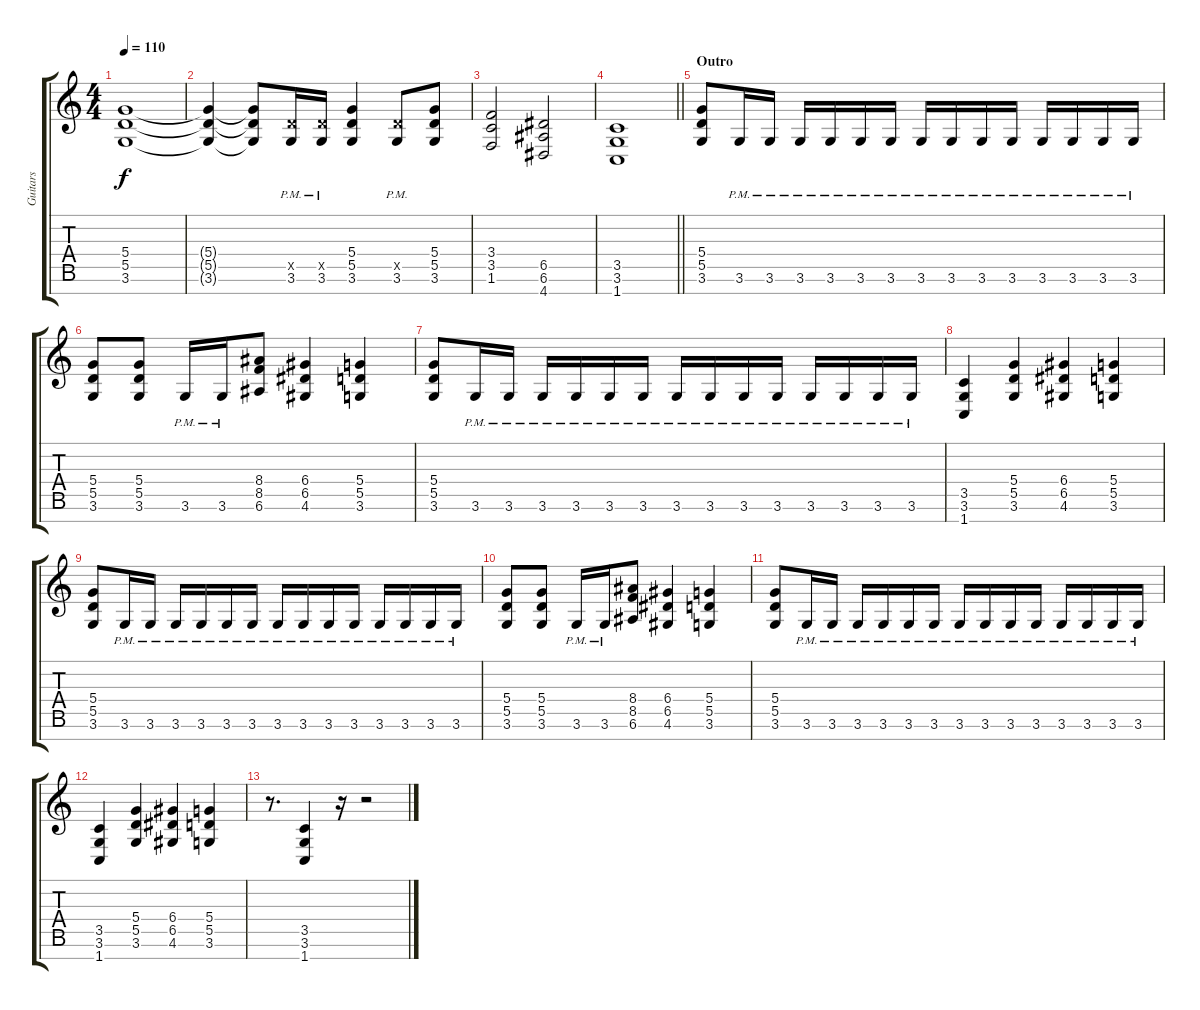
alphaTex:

\track ("Guitars" "Guitars") {instrument distortionguitar}
\staff {score tabs}
\tuning (E4 B3 G3 D3 A2 E2 B1) {hide}
\ts (4 4)
\tempo 110
\clef g2
\ks c
(5.4 5.5 3.6).1{dy f} |
(5.4{t} 5.5{t} 3.6{t}).4 (5.4{t} 5.5{t} 3.6{t}).8 (5.5{x} 3.6{pm}).16 (5.5{x} 3.6{pm}).16 (5.4 5.5 3.6).4 (5.5{x} 3.6{pm}).8 (5.4 5.5 3.6).8 |
(3.4 3.5 1.6).2 (6.5 6.6 4.7).2 |
\barLineRight lightlight
(3.5 3.6 1.7).1 |
\section ("" "Outro")
(5.4 5.5 3.6).8 3.6{pm}.16 3.6{pm}.16 3.6{pm}.16 3.6{pm}.16 3.6{pm}.16 3.6{pm}.16 3.6{pm}.16 3.6{pm}.16 3.6{pm}.16 3.6{pm}.16 3.6{pm}.16 3.6{pm}.16 3.6{pm}.16 3.6{pm}.16 |
(5.4 5.5 3.6).8 (5.4 5.5 3.6).8 3.6{pm}.16 3.6{pm}.16 (8.4 8.5 6.6).8 (6.4 6.5 4.6).4 (5.4 5.5 3.6).4 |
(5.4 5.5 3.6).8 3.6{pm}.16 3.6{pm}.16 3.6{pm}.16 3.6{pm}.16 3.6{pm}.16 3.6{pm}.16 3.6{pm}.16 3.6{pm}.16 3.6{pm}.16 3.6{pm}.16 3.6{pm}.16 3.6{pm}.16 3.6{pm}.16 3.6{pm}.16 |
(3.5 3.6 1.7).4 (5.4 5.5 3.6).4 (6.4 6.5 4.6).4 (5.4 5.5 3.6).4 |
(5.4 5.5 3.6).8 3.6{pm}.16 3.6{pm}.16 3.6{pm}.16 3.6{pm}.16 3.6{pm}.16 3.6{pm}.16 3.6{pm}.16 3.6{pm}.16 3.6{pm}.16 3.6{pm}.16 3.6{pm}.16 3.6{pm}.16 3.6{pm}.16 3.6{pm}.16 |
(5.4 5.5 3.6).8 (5.4 5.5 3.6).8 3.6{pm}.16 3.6{pm}.16 (8.4 8.5 6.6).8 (6.4 6.5 4.6).4 (5.4 5.5 3.6).4 |
(5.4 5.5 3.6).8 3.6{pm}.16 3.6{pm}.16 3.6{pm}.16 3.6{pm}.16 3.6{pm}.16 3.6{pm}.16 3.6{pm}.16 3.6{pm}.16 3.6{pm}.16 3.6{pm}.16 3.6{pm}.16 3.6{pm}.16 3.6{pm}.16 3.6{pm}.16 |
(3.5 3.6 1.7).4 (5.4 5.5 3.6).4 (6.4 6.5 4.6).4 (5.4 5.5 3.6).4 |
r.8{d} (3.5 3.6 1.7).4{volume 4} r.16 r.2
